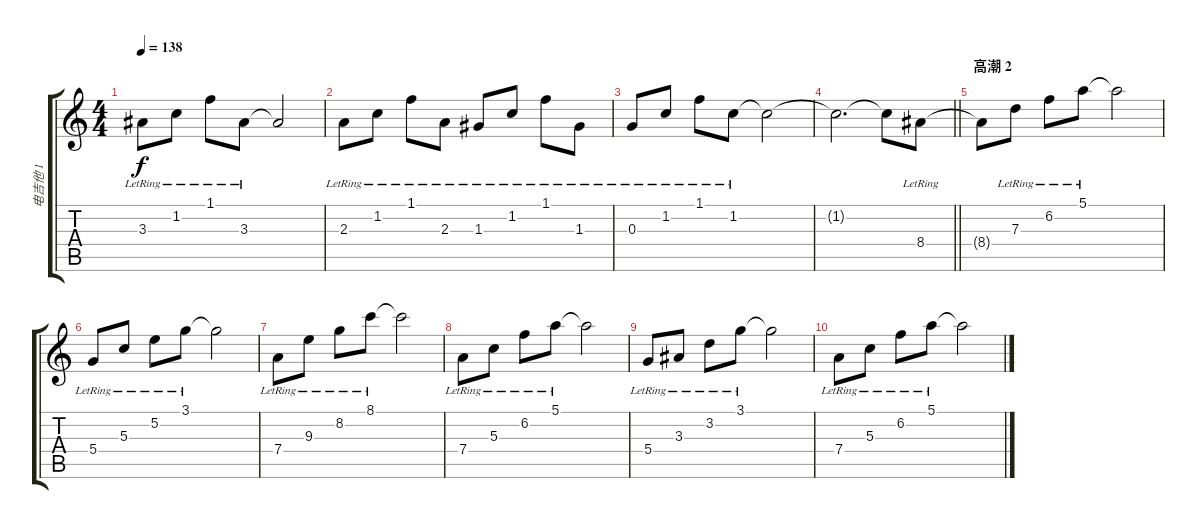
\track ("电吉他 1" "电吉他 1") {instrument electricguitarclean}
\staff {score tabs}
\tuning (E4 B3 G3 D3 A2 E2) {hide}
\ts (4 4)
\tempo 138
\clef g2
\ks c
3.3{lr}.8{dy f} 1.2{lr}.8 1.1{lr}.8 3.3{lr}.8 3.3{t}.2 |
2.3{lr}.8 1.2{lr}.8 1.1{lr}.8 2.3{lr}.8 1.3{lr}.8 1.2{lr}.8 1.1{lr}.8 1.3{lr}.8 |
0.3{lr}.8 1.2{lr}.8 1.1{lr}.8 1.2{lr}.8 1.2{t}.2 |
\barLineRight lightlight
1.2{t}.2{d} 1.2{t}.8 8.4{lr}.8 |
\section ("" "高潮 2")
8.4{t}.8 7.3{lr}.8 6.2{lr}.8 5.1{lr}.8 5.1{t}.2 |
5.4{lr}.8 5.3{lr}.8 5.2{lr}.8 3.1{lr}.8 3.1{t}.2 |
7.4{lr}.8 9.3{lr}.8 8.2{lr}.8 8.1{lr}.8 8.1{t}.2 |
7.4{lr}.8 5.3{lr}.8 6.2{lr}.8 5.1{lr}.8 5.1{t}.2 |
5.4{lr}.8 3.3{lr}.8 3.2{lr}.8 3.1{lr}.8 3.1{t}.2 |
7.4{lr}.8 5.3{lr}.8 6.2{lr}.8 5.1{lr}.8 5.1{t}.2
